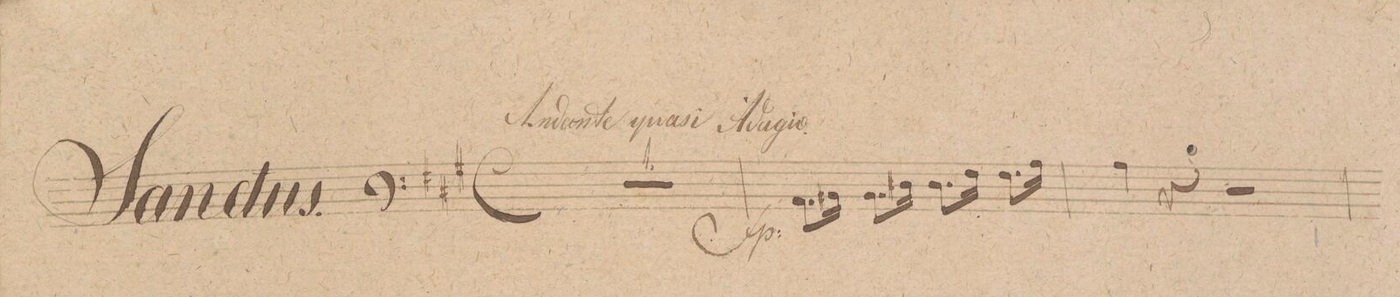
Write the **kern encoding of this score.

**kern	**dynam
*I"Baſso.	*
*clefF4	*
*k[f#c#g#]	*
*met(c)	*
*M4/4	*
1r	.
=2	=2
8.AA\L	fp
16BB#X\Jk	.
8.BB#\L	.
16D#X\Jk	.
8.D#\L	.
16F#\Jk	.
8.F#\L	.
16A\Jk	.
=3	=3
4A\	.
4r	.
2r	.
=4	=4
*-	*-
